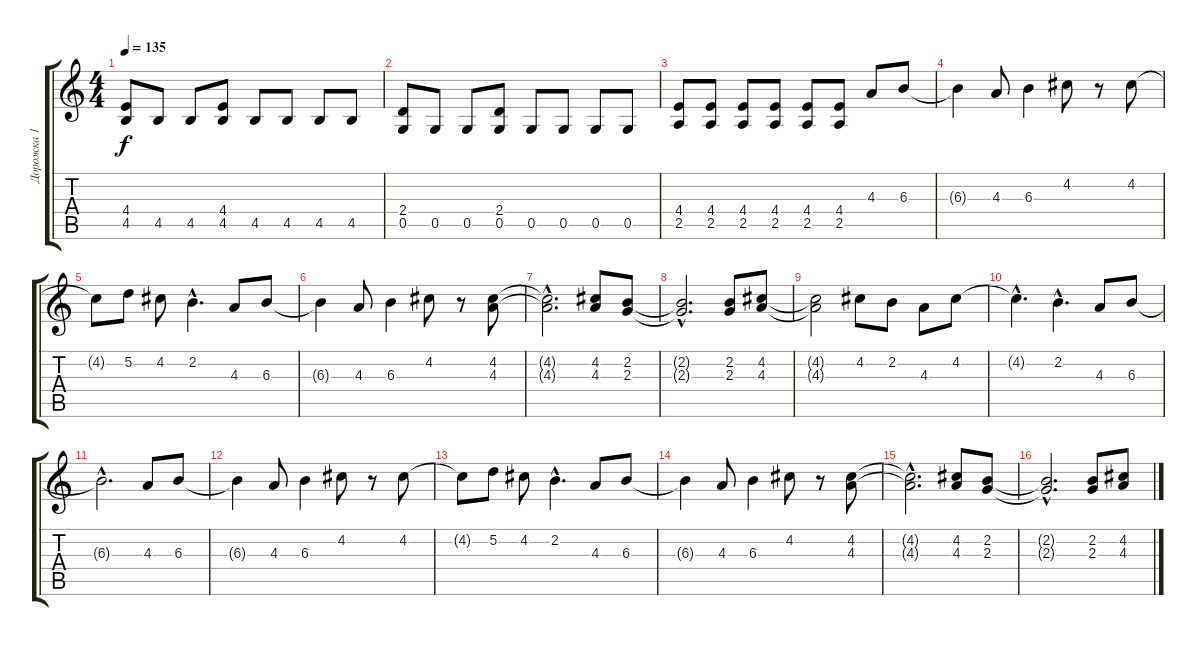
\track ("Дорожка 1" "Дорожка 1") {instrument overdrivenguitar}
\staff {score tabs}
\tuning (D4 A3 F3 C3 G2 D2) {hide}
\ts (4 4)
\tempo 135
\clef g2
\ks c
(4.4 4.5).8{dy f} 4.5.8 4.5.8 (4.4 4.5).8 4.5.8 4.5.8 4.5.8 4.5.8 |
(2.4 0.5).8 0.5.8 0.5.8 (2.4 0.5).8 0.5.8 0.5.8 0.5.8 0.5.8 |
(4.4 2.5).8 (4.4 2.5).8 (4.4 2.5).8 (4.4 2.5).8 (4.4 2.5).8 (4.4 2.5).8 4.3.8 6.3.8 |
6.3{t}.4 4.3.8 6.3.4 4.2.8 r.8 4.2.8 |
4.2{t}.8 5.2.8 4.2.8 2.2{hac}.4{d} 4.3.8 6.3.8 |
6.3{t}.4 4.3.8 6.3.4 4.2.8 r.8 (4.2 4.3).8 |
(4.2{hac t} 4.3{hac t}).2{d} (4.2 4.3).8 (2.2 2.3).8 |
(2.2{hac t} 2.3{hac t}).2{d} (2.2 2.3).8 (4.2 4.3).8 |
(4.2{t} 4.3{t}).2 4.2.8 2.2.8 4.3.8 4.2.8 |
4.2{hac t}.4{d} 2.2{hac}.4{d} 4.3.8 6.3.8 |
6.3{hac t}.2{d} 4.3.8 6.3.8 |
6.3{t}.4 4.3.8 6.3.4 4.2.8 r.8 4.2.8 |
4.2{t}.8 5.2.8 4.2.8 2.2{hac}.4{d} 4.3.8 6.3.8 |
6.3{t}.4 4.3.8 6.3.4 4.2.8 r.8 (4.2 4.3).8 |
(4.2{hac t} 4.3{hac t}).2{d} (4.2 4.3).8 (2.2 2.3).8 |
(2.2{hac t} 2.3{hac t}).2{d} (2.2 2.3).8 (4.2 4.3).8
